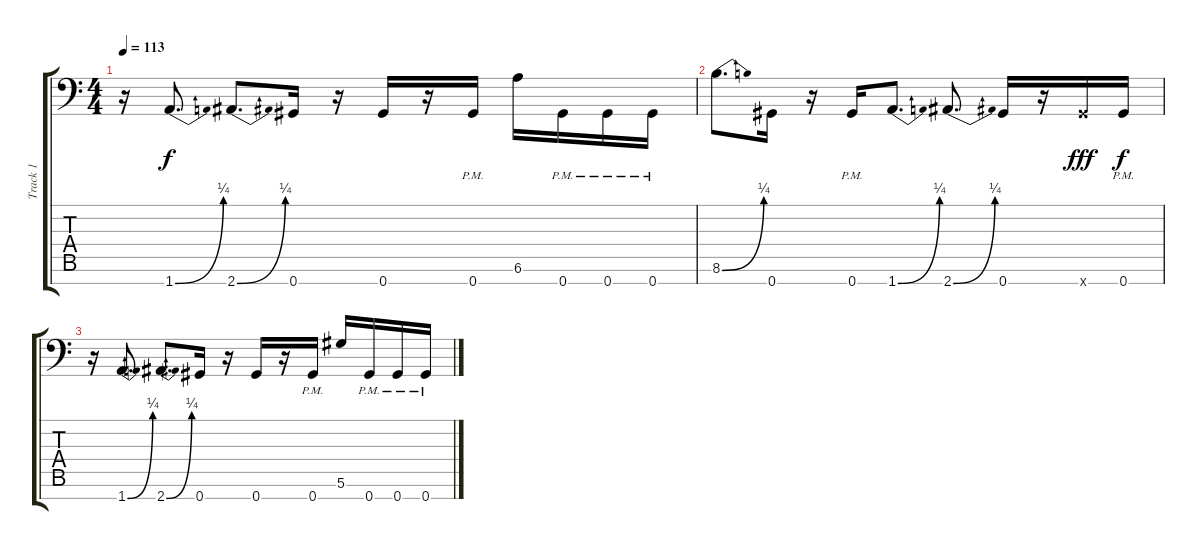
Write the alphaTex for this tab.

\track ("Track 1" "Track 1") {instrument distortionguitar}
\staff {score tabs}
\tuning (Eb4 Bb3 Gb3 Db3 Ab2 Eb2 Ab1) {hide}
\ts (4 4)
\tempo 113
\clef f4
\ks c
r.16{dy f} 1.7{be (bend 0 0 60 1)}.8{d} 2.7{be (bend 0 0 60 1)}.8{d} 0.7.16 r.16 0.7.16 r.16 0.7{pm}.16 6.6.16 0.7{pm}.16 0.7{pm}.16 0.7{pm}.16 |
8.6{be (bend 0 0 60 1)}.8{d} 0.7.16 r.16 0.7{pm}.16 1.7{be (bend 0 0 60 1)}.8{d} 2.7{be (bend 0 0 60 1)}.8{d} 0.7.16 r.16 0.7{x}.16{dy fff} 0.7{pm}.16{dy f} |
r.16 1.7{be (bend 0 0 60 1)}.8{d} 2.7{be (bend 0 0 60 1)}.8{d} 0.7.16 r.16 0.7.16 r.16 0.7{pm}.16 5.6.16 0.7{pm}.16 0.7{pm}.16 0.7{pm}.16
